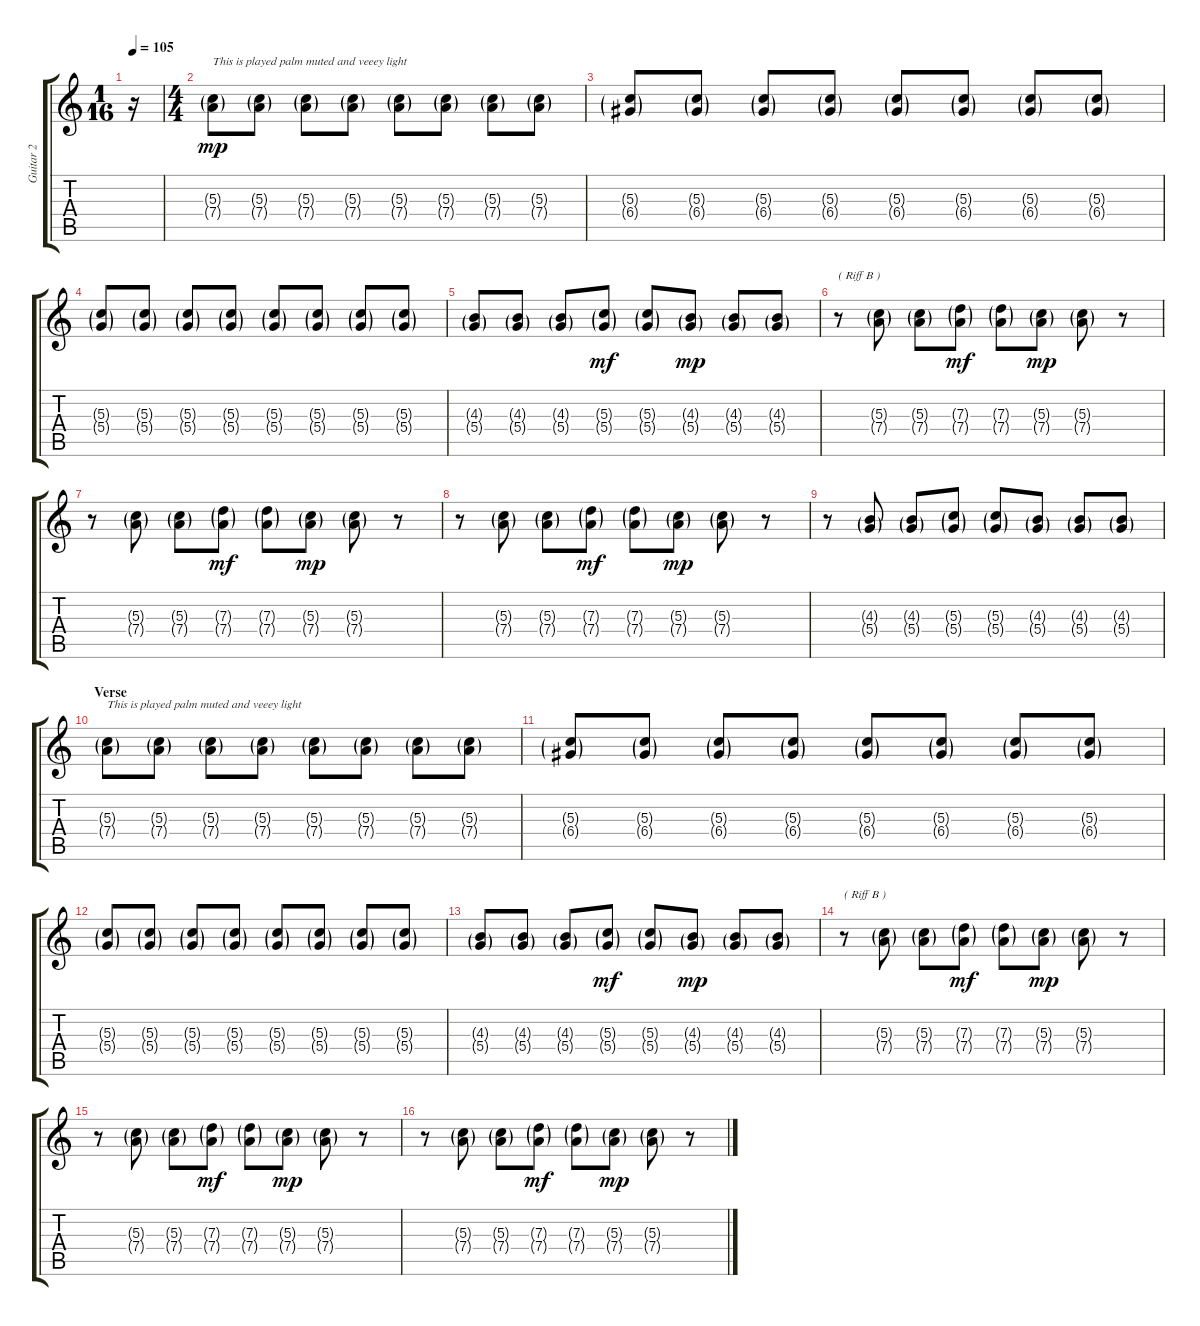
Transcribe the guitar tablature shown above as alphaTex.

\track ("Guitar 2" "Guitar 2") {instrument distortionguitar}
\staff {score tabs}
\tuning (E4 B3 G3 D3 A2 D2) {hide}
\ts (1 16)
\tempo 105
\clef g2
\ks c
r.16{dy mp instrument distortionguitar} |
\ts (4 4)
(5.3{g} 7.4{g}).8{txt "This is played palm muted and veeey light" volume 11 instrument electricguitarmuted} (5.3{g} 7.4{g}).8 (5.3{g} 7.4{g}).8 (5.3{g} 7.4{g}).8 (5.3{g} 7.4{g}).8 (5.3{g} 7.4{g}).8 (5.3{g} 7.4{g}).8 (5.3{g} 7.4{g}).8 |
(5.3{g} 6.4{g}).8{instrument electricguitarmuted} (5.3{g} 6.4{g}).8 (5.3{g} 6.4{g}).8 (5.3{g} 6.4{g}).8 (5.3{g} 6.4{g}).8 (5.3{g} 6.4{g}).8 (5.3{g} 6.4{g}).8 (5.3{g} 6.4{g}).8 |
(5.3{g} 5.4{g}).8{instrument electricguitarmuted} (5.3{g} 5.4{g}).8 (5.3{g} 5.4{g}).8 (5.3{g} 5.4{g}).8 (5.3{g} 5.4{g}).8 (5.3{g} 5.4{g}).8 (5.3{g} 5.4{g}).8 (5.3{g} 5.4{g}).8 |
(4.3{g} 5.4{g}).8{instrument electricguitarmuted} (4.3{g} 5.4{g}).8 (4.3{g} 5.4{g}).8 (5.3{g} 5.4{g}).8{dy mf} (5.3{g} 5.4{g}).8 (4.3{g} 5.4{g}).8{dy mp} (4.3{g} 5.4{g}).8 (4.3{g} 5.4{g}).8 |
r.8{txt "( Riff B )"} (5.3{g} 7.4{g}).8{instrument electricguitarmuted} (5.3{g} 7.4{g}).8 (7.3{g} 7.4{g}).8{dy mf} (7.3{g} 7.4{g}).8 (5.3{g} 7.4{g}).8{dy mp} (5.3{g} 7.4{g}).8 r.8 |
r.8 (5.3{g} 7.4{g}).8{instrument electricguitarmuted} (5.3{g} 7.4{g}).8 (7.3{g} 7.4{g}).8{dy mf} (7.3{g} 7.4{g}).8 (5.3{g} 7.4{g}).8{dy mp} (5.3{g} 7.4{g}).8 r.8 |
r.8 (5.3{g} 7.4{g}).8{instrument electricguitarmuted} (5.3{g} 7.4{g}).8 (7.3{g} 7.4{g}).8{dy mf} (7.3{g} 7.4{g}).8 (5.3{g} 7.4{g}).8{dy mp} (5.3{g} 7.4{g}).8 r.8 |
r.8{instrument electricguitarmuted} (4.3{g} 5.4{g}).8 (4.3{g} 5.4{g}).8 (5.3{g} 5.4{g}).8 (5.3{g} 5.4{g}).8 (4.3{g} 5.4{g}).8 (4.3{g} 5.4{g}).8 (4.3{g} 5.4{g}).8 |
\section ("" "Verse")
(5.3{g} 7.4{g}).8{txt "This is played palm muted and veeey light" volume 11 instrument electricguitarmuted} (5.3{g} 7.4{g}).8 (5.3{g} 7.4{g}).8 (5.3{g} 7.4{g}).8 (5.3{g} 7.4{g}).8 (5.3{g} 7.4{g}).8 (5.3{g} 7.4{g}).8 (5.3{g} 7.4{g}).8 |
(5.3{g} 6.4{g}).8{instrument electricguitarmuted} (5.3{g} 6.4{g}).8 (5.3{g} 6.4{g}).8 (5.3{g} 6.4{g}).8 (5.3{g} 6.4{g}).8 (5.3{g} 6.4{g}).8 (5.3{g} 6.4{g}).8 (5.3{g} 6.4{g}).8 |
(5.3{g} 5.4{g}).8{instrument electricguitarmuted} (5.3{g} 5.4{g}).8 (5.3{g} 5.4{g}).8 (5.3{g} 5.4{g}).8 (5.3{g} 5.4{g}).8 (5.3{g} 5.4{g}).8 (5.3{g} 5.4{g}).8 (5.3{g} 5.4{g}).8 |
(4.3{g} 5.4{g}).8{instrument electricguitarmuted} (4.3{g} 5.4{g}).8 (4.3{g} 5.4{g}).8 (5.3{g} 5.4{g}).8{dy mf} (5.3{g} 5.4{g}).8 (4.3{g} 5.4{g}).8{dy mp} (4.3{g} 5.4{g}).8 (4.3{g} 5.4{g}).8 |
r.8{txt "( Riff B )"} (5.3{g} 7.4{g}).8{instrument electricguitarmuted} (5.3{g} 7.4{g}).8 (7.3{g} 7.4{g}).8{dy mf} (7.3{g} 7.4{g}).8 (5.3{g} 7.4{g}).8{dy mp} (5.3{g} 7.4{g}).8 r.8 |
r.8 (5.3{g} 7.4{g}).8{instrument electricguitarmuted} (5.3{g} 7.4{g}).8 (7.3{g} 7.4{g}).8{dy mf} (7.3{g} 7.4{g}).8 (5.3{g} 7.4{g}).8{dy mp} (5.3{g} 7.4{g}).8 r.8 |
r.8 (5.3{g} 7.4{g}).8{instrument electricguitarmuted} (5.3{g} 7.4{g}).8 (7.3{g} 7.4{g}).8{dy mf} (7.3{g} 7.4{g}).8 (5.3{g} 7.4{g}).8{dy mp} (5.3{g} 7.4{g}).8 r.8
